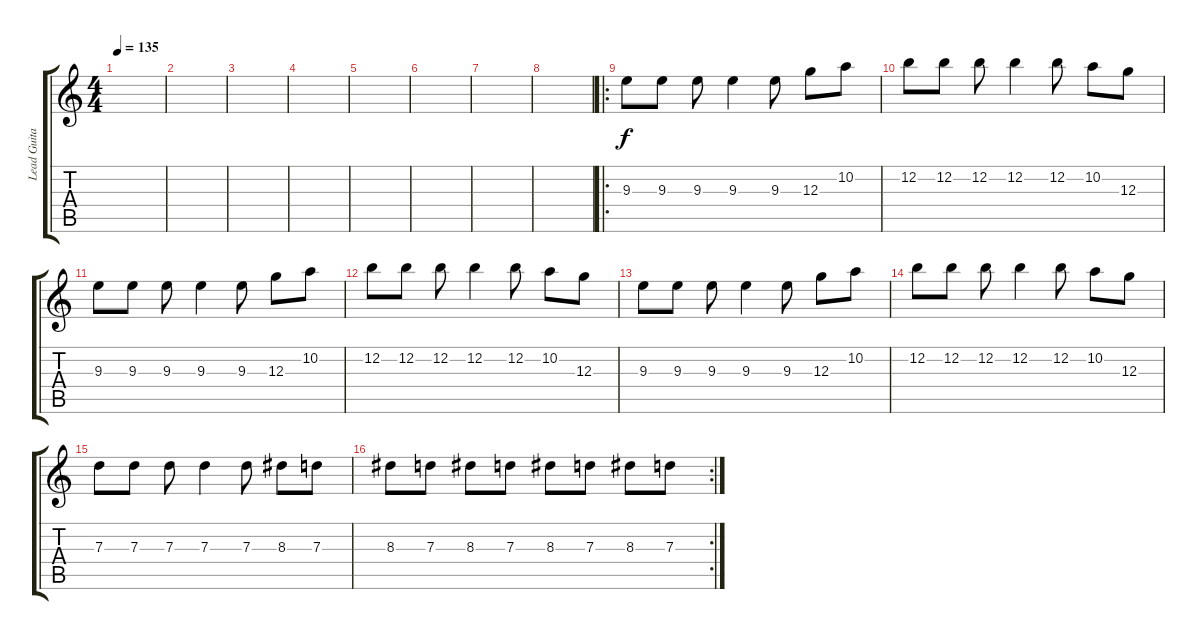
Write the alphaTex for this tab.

\track ("Lead Guitar" "Lead Guita") {instrument distortionguitar}
\staff {score tabs}
\tuning (E4 B3 G3 D3 A2 E2) {hide}
\ts (4 4)
\tempo 135
\clef g2
\ks c
|
|
|
|
|
|
|
|
\ro
9.3.8 9.3.8 9.3.8 9.3.4 9.3.8 12.3.8 10.2.8 |
12.2.8 12.2.8 12.2.8 12.2.4 12.2.8 10.2.8 12.3.8 |
9.3.8 9.3.8 9.3.8 9.3.4 9.3.8 12.3.8 10.2.8 |
12.2.8 12.2.8 12.2.8 12.2.4 12.2.8 10.2.8 12.3.8 |
9.3.8 9.3.8 9.3.8 9.3.4 9.3.8 12.3.8 10.2.8 |
12.2.8 12.2.8 12.2.8 12.2.4 12.2.8 10.2.8 12.3.8 |
7.3.8 7.3.8 7.3.8 7.3.4 7.3.8 8.3.8 7.3.8 |
\rc 2
8.3.8 7.3.8 8.3.8 7.3.8 8.3.8 7.3.8 8.3.8 7.3.8
